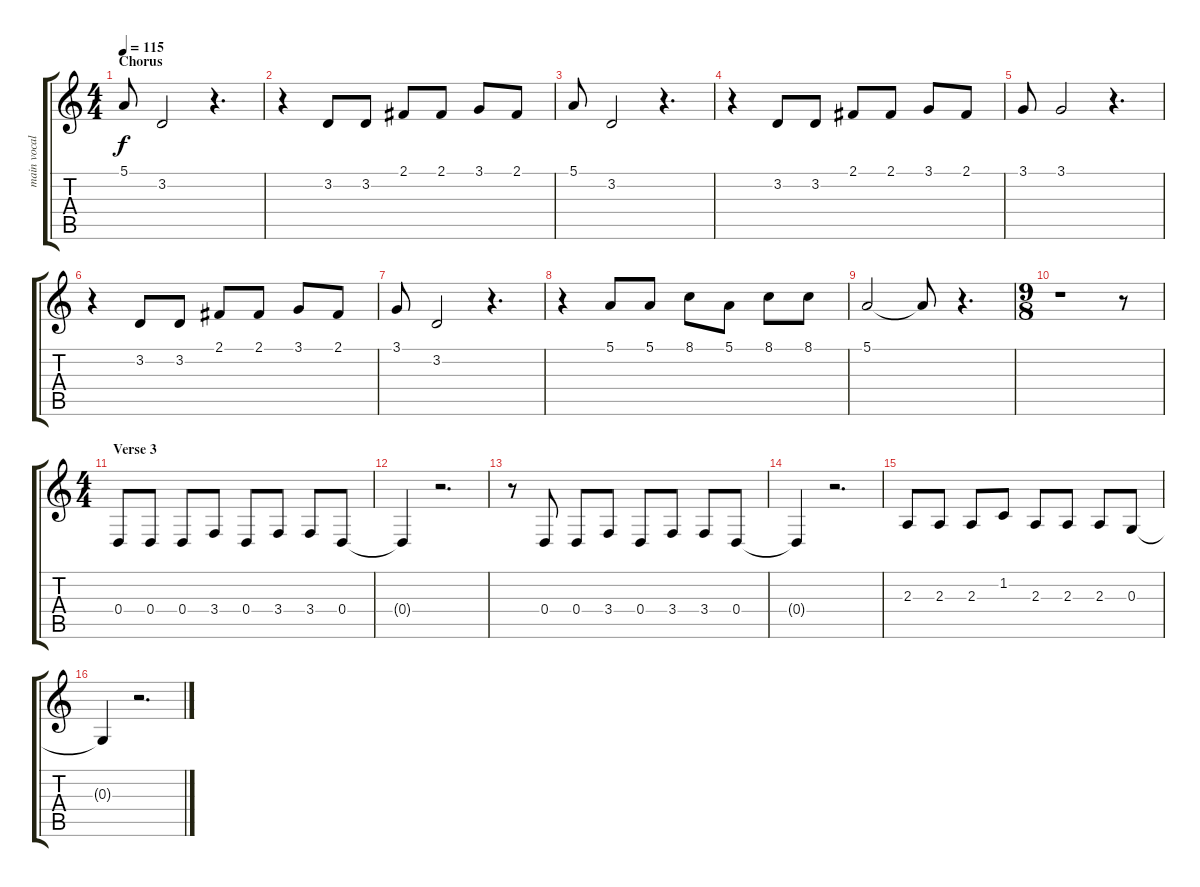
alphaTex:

\track ("main vocal - campino" "main vocal") {instrument sopranosax}
\staff {score tabs}
\tuning (E4 B3 G3 D3 A2 E2) {hide}
\ts (4 4)
\section ("" "Chorus")
\tempo 115
\clef g2
\ks c
5.1.8{dy f} 3.2.2 r.4{d} |
r.4 3.2.8 3.2.8 2.1.8 2.1.8 3.1.8 2.1.8 |
5.1.8 3.2.2 r.4{d} |
r.4 3.2.8 3.2.8 2.1.8 2.1.8 3.1.8 2.1.8 |
3.1.8 3.1.2 r.4{d} |
r.4 3.2.8 3.2.8 2.1.8 2.1.8 3.1.8 2.1.8 |
3.1.8 3.2.2 r.4{d} |
r.4 5.1.8 5.1.8 8.1.8 5.1.8 8.1.8 8.1.8 |
5.1.2 5.1{t}.8 r.4{d} |
\ts (9 8)
r.1 r.8 |
\ts (4 4)
\section ("" "Verse 3")
0.4.8 0.4.8 0.4.8 3.4.8 0.4.8 3.4.8 3.4.8 0.4.8 |
0.4{t}.4 r.2{d} |
r.8 0.4.8 0.4.8 3.4.8 0.4.8 3.4.8 3.4.8 0.4.8 |
0.4{t}.4 r.2{d} |
2.3.8 2.3.8 2.3.8 1.2.8 2.3.8 2.3.8 2.3.8 0.3.8 |
0.3{t}.4 r.2{d}
